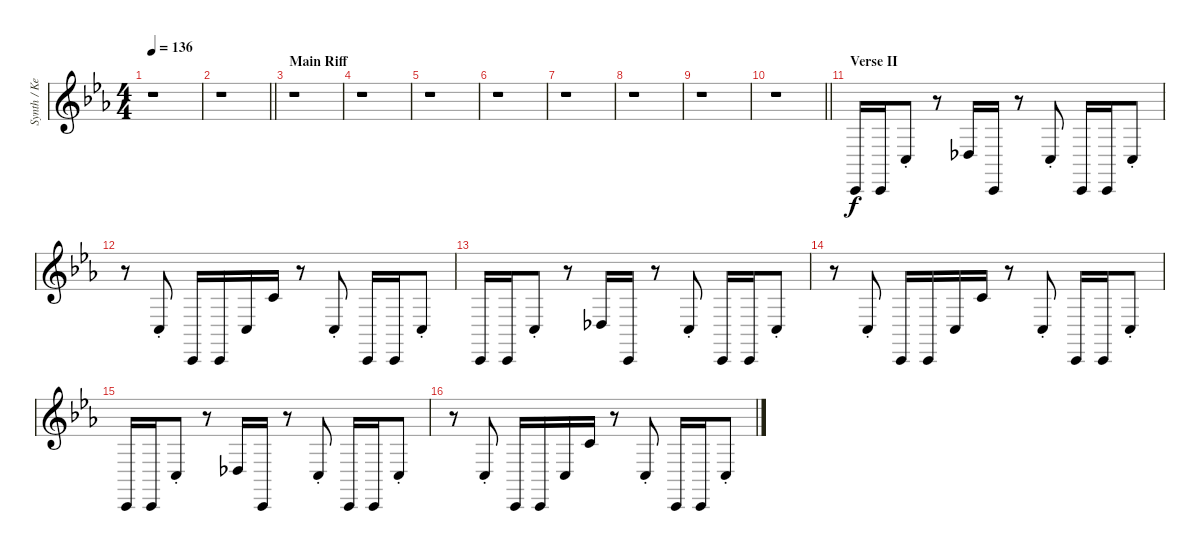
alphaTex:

\track ("Synth / Keyboard" "Synth / Ke") {instrument pad3polysynth}
\staff {score}
\tuning (D4 A3 F3 C3 G2 C2) {hide}
\ts (4 4)
\tempo 136
\clef g2
\ks eb
r.1{dy f} |
\barLineRight lightlight
r.1 |
\section ("" "Main Riff")
r.1 |
r.1 |
r.1 |
r.1 |
r.1 |
r.1 |
r.1 |
\barLineRight lightlight
r.1 |
\section ("" "Verse II")
0.6.16 0.6.16 0.4{st}.8 r.8 1.4.16 0.6.16 r.8 0.4{st}.8 0.6.16 0.6.16 0.4{st}.8 |
r.8 0.4{st}.8 0.6.16 0.6.16 0.4.16 3.2.16 r.8 0.4{st}.8 0.6.16 0.6.16 0.4{st}.8 |
0.6.16 0.6.16 0.4{st}.8 r.8 1.4.16 0.6.16 r.8 0.4{st}.8 0.6.16 0.6.16 0.4{st}.8 |
r.8 0.4{st}.8 0.6.16 0.6.16 0.4.16 3.2.16 r.8 0.4{st}.8 0.6.16 0.6.16 0.4{st}.8 |
0.6.16 0.6.16 0.4{st}.8 r.8 1.4.16 0.6.16 r.8 0.4{st}.8 0.6.16 0.6.16 0.4{st}.8 |
r.8 0.4{st}.8 0.6.16 0.6.16 0.4.16 3.2.16 r.8 0.4{st}.8 0.6.16 0.6.16 0.4{st}.8
